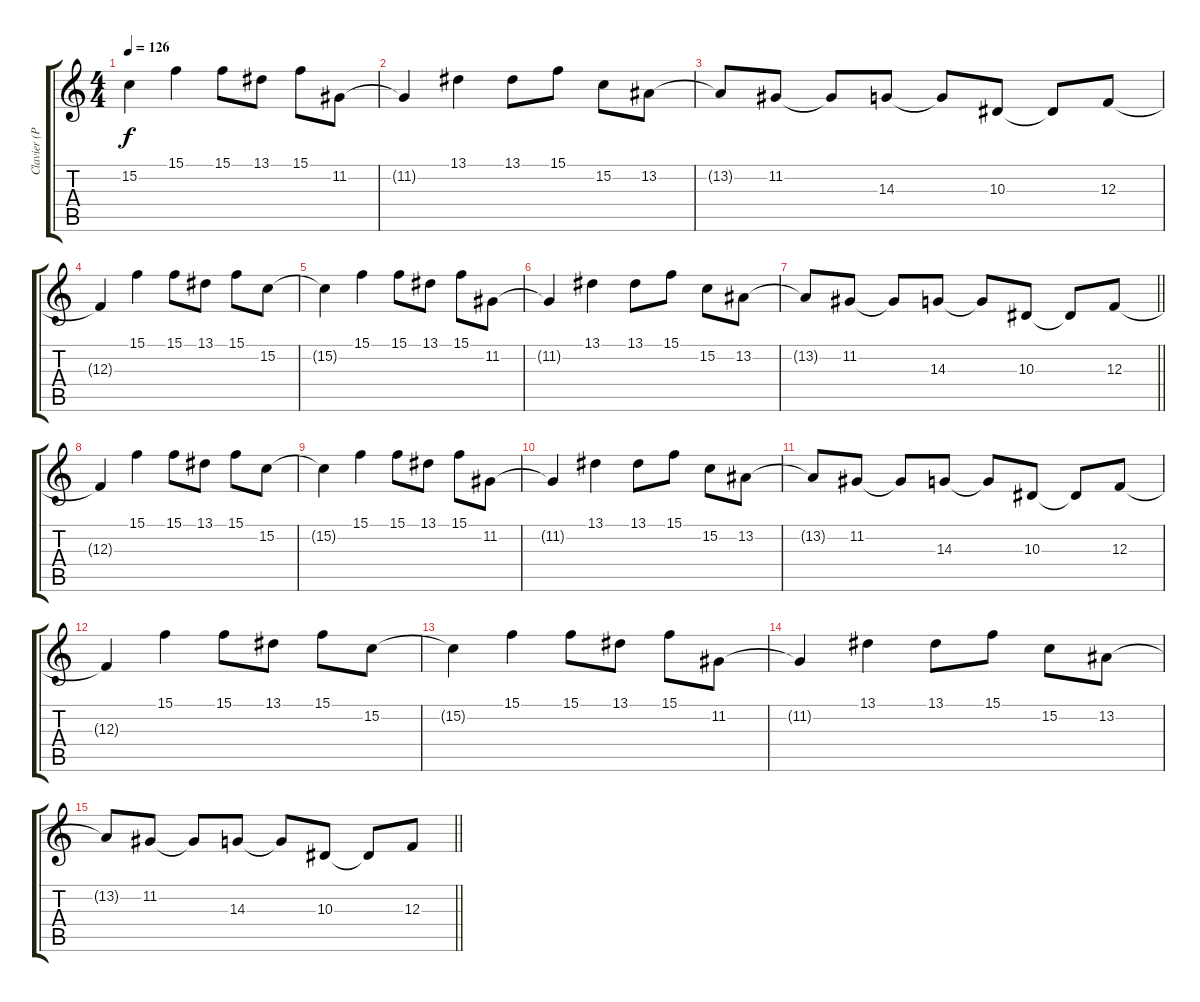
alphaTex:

\track ("Clavier (Piano)" "Clavier (P") {instrument electricgrandpiano}
\staff {score tabs}
\tuning (D4 A3 F3 C3 G2 C2) {hide}
\ts (4 4)
\tempo 126
\clef g2
\ks c
15.2{t}.4{dy f} 15.1.4 15.1.8 13.1.8 15.1.8 11.2.8 |
11.2{t}.4 13.1.4 13.1.8 15.1.8 15.2.8 13.2.8 |
13.2{t}.8 11.2.8 11.2{t}.8 14.3.8 14.3{t}.8 10.3.8 10.3{t}.8 12.3.8 |
12.3{t}.4 15.1.4 15.1.8 13.1.8 15.1.8 15.2.8 |
15.2{t}.4 15.1.4 15.1.8 13.1.8 15.1.8 11.2.8 |
11.2{t}.4 13.1.4 13.1.8 15.1.8 15.2.8 13.2.8 |
\barLineRight lightlight
13.2{t}.8 11.2.8 11.2{t}.8 14.3.8 14.3{t}.8 10.3.8 10.3{t}.8 12.3.8 |
12.3{t}.4 15.1.4 15.1.8 13.1.8 15.1.8 15.2.8 |
15.2{t}.4 15.1.4 15.1.8 13.1.8 15.1.8 11.2.8 |
11.2{t}.4 13.1.4 13.1.8 15.1.8 15.2.8 13.2.8 |
13.2{t}.8 11.2.8 11.2{t}.8 14.3.8 14.3{t}.8 10.3.8 10.3{t}.8 12.3.8 |
12.3{t}.4 15.1.4 15.1.8 13.1.8 15.1.8 15.2.8 |
15.2{t}.4 15.1.4 15.1.8 13.1.8 15.1.8 11.2.8 |
11.2{t}.4 13.1.4 13.1.8 15.1.8 15.2.8 13.2.8 |
\barLineRight lightlight
13.2{t}.8 11.2.8 11.2{t}.8 14.3.8 14.3{t}.8 10.3.8 10.3{t}.8 12.3.8
